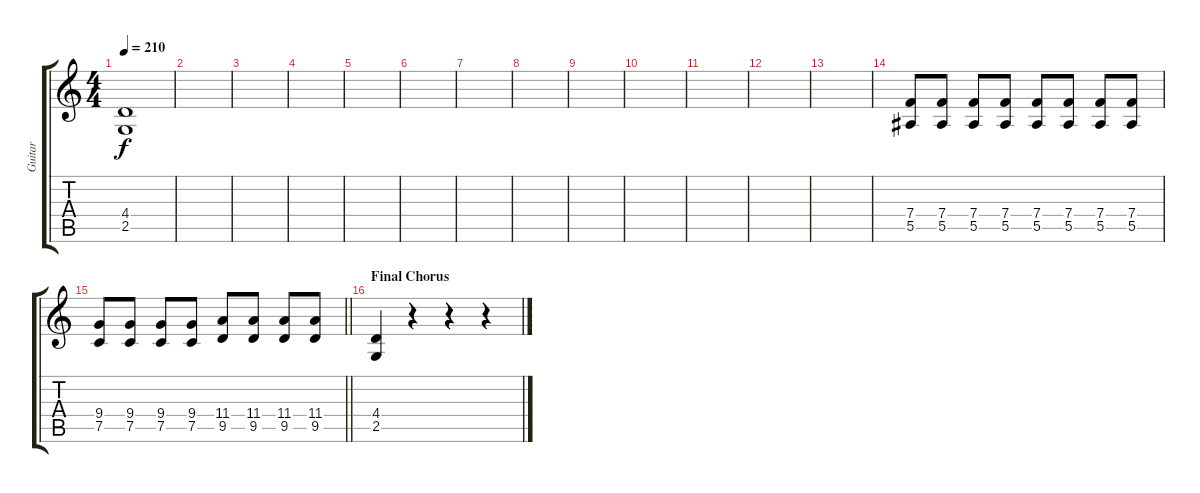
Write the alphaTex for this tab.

\track ("Guitar" "Guitar") {instrument distortionguitar}
\staff {score tabs}
\tuning (C4 G3 Eb3 Bb2 F2 C2) {hide}
\ts (4 4)
\tempo 210
\clef g2
\ks c
(4.4{t} 2.5{t}).1{dy f} |
|
|
|
|
|
|
|
|
|
|
|
|
(7.4 5.5).8 (7.4 5.5).8 (7.4 5.5).8 (7.4 5.5).8 (7.4 5.5).8 (7.4 5.5).8 (7.4 5.5).8 (7.4 5.5).8 |
\barLineRight lightlight
(9.4 7.5).8 (9.4 7.5).8 (9.4 7.5).8 (9.4 7.5).8 (11.4 9.5).8 (11.4 9.5).8 (11.4 9.5).8 (11.4 9.5).8 |
\section ("" "Final Chorus")
(4.4 2.5).4 r.4 r.4 r.4
